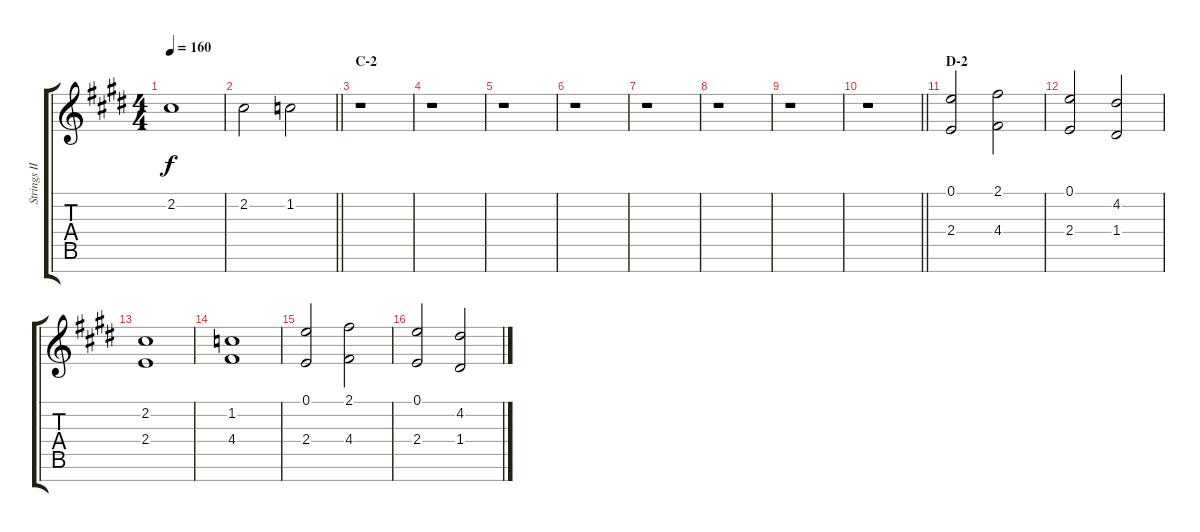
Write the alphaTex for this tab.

\track ("Strings II" "Strings II") {instrument stringensemble1}
\staff {score tabs}
\tuning (E5 B4 G4 D4 A3 E3 B2) {hide}
\ts (4 4)
\tempo 160
\clef g2
\ks e
2.2.1{dy f} |
\barLineRight lightlight
2.2.2 1.2.2 |
\section ("" "C-2")
r.1 |
r.1 |
r.1 |
r.1 |
r.1 |
r.1 |
r.1 |
\barLineRight lightlight
r.1 |
\section ("" "D-2")
(0.1 2.4).2 (2.1 4.4).2 |
(0.1 2.4).2 (4.2 1.4).2 |
(2.2 2.4).1 |
(1.2 4.4).1 |
(0.1 2.4).2 (2.1 4.4).2 |
(0.1 2.4).2 (4.2 1.4).2
